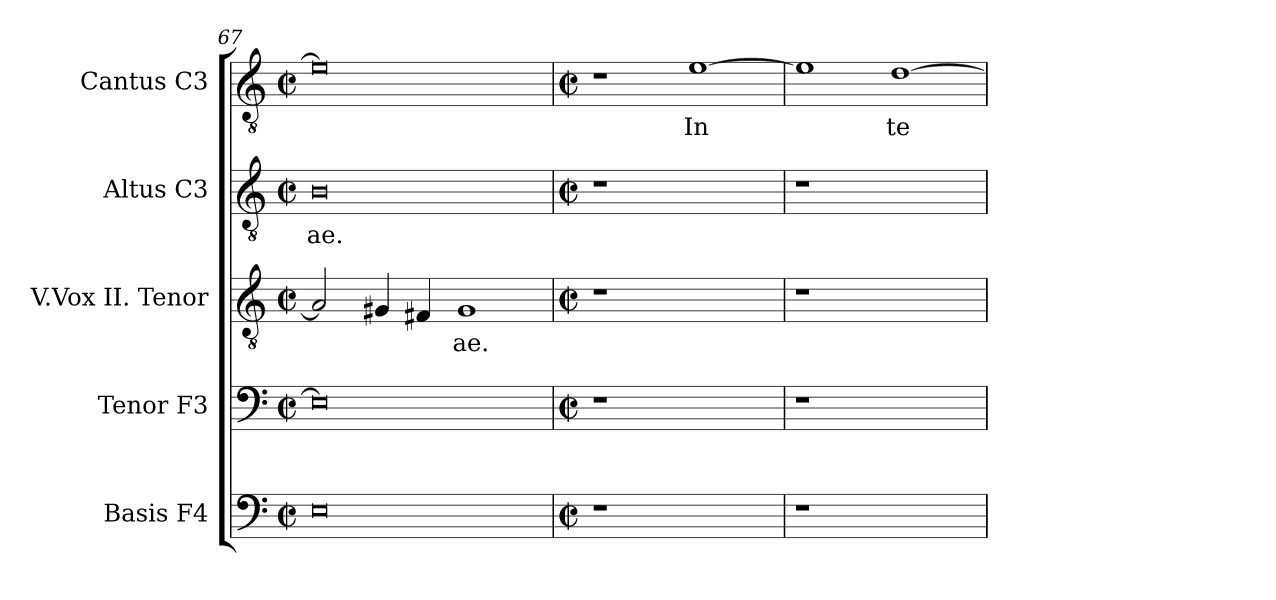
**kern	**text	**kern	**text	**kern	**text	**kern	**text	**kern	**text
*part5	*part5	*part4	*part4	*part3	*part3	*part2	*part2	*part1	*part1
*staff5	*staff5	*staff4	*staff4	*staff3	*staff3	*staff2	*staff2	*staff1	*staff1
*I"Basis  F4	*	*I"Tenor  F3	*	*I"V.Vox  II. Tenor	*	*I"Altus  C3	*	*I"Cantus  C3	*
*I'B	*	*I'T	*	*	*	*I'A	*	*I'C	*
*clefF4	*	*clefF4	*	*clefGv2	*	*clefGv2	*	*clefGv2	*
*k[]	*	*k[]	*	*k[]	*	*k[]	*	*k[]	*
*C:	*	*C:	*	*C:	*	*C:	*	*C:	*
*M2/2	*	*M2/2	*	*M2/2	*	*M2/2	*	*M2/2	*
*met(c|)	*	*met(c|)	*	*met(c|)	*	*met(c|)	*	*met(c|)	*
=67	=67	=67	=67	=67	=67	=67	=67	=67	=67
!	!LO:LY:b:cj	!	!LO:LY:b:cj	!	!LO:LY:b:rj	!	!LO:LY:b:cj	!	!LO:LY:b:cj
0E	.	0E]	.	2A/]	--	0B	-ae.	0e]	.
!	!	!	!	!	!LO:LY:b:rj	!	!	!	!
.	.	.	.	4G#X/	--	.	.	.	.
!	!	!	!	!	!LO:LY:b:rj	!	!	!	!
.	.	.	.	4F#X/	--	.	.	.	.
!	!	!	!	!	!LO:LY:b:rj	!	!	!	!
.	.	.	.	1G#	-ae.	.	.	.	.
=68!	=68!	=68!	=68!	=68!	=68!	=68!	=68!	=68!	=68!
*M2/2	*	*M2/2	*	*M2/2	*	*M2/2	*	*M2/2	*
*met(c|)	*	*met(c|)	*	*met(c|)	*	*met(c|)	*	*met(c|)	*
1r	.	1r	.	1r	.	1r	.	1r	.
!	!	!	!	!	!	!	!	!	!LO:LY:b:cj
1ryy	.	1ryy	.	1ryy	.	1ryy	.	[>1e	In
=69	=69	=69	=69	=69	=69	=69	=69	=69	=69
!	!	!	!	!	!	!	!	!	!LO:LY:b:cj
1r	.	1r	.	1r	.	1r	.	1e]	.
!	!	!	!	!	!	!	!	!	!LO:LY:b:cj
1ryy	.	1ryy	.	1ryy	.	1ryy	.	[>1d	te-
=	=	=	=	=	=	=	=	=	=
*-	*-	*-	*-	*-	*-	*-	*-	*-	*-
